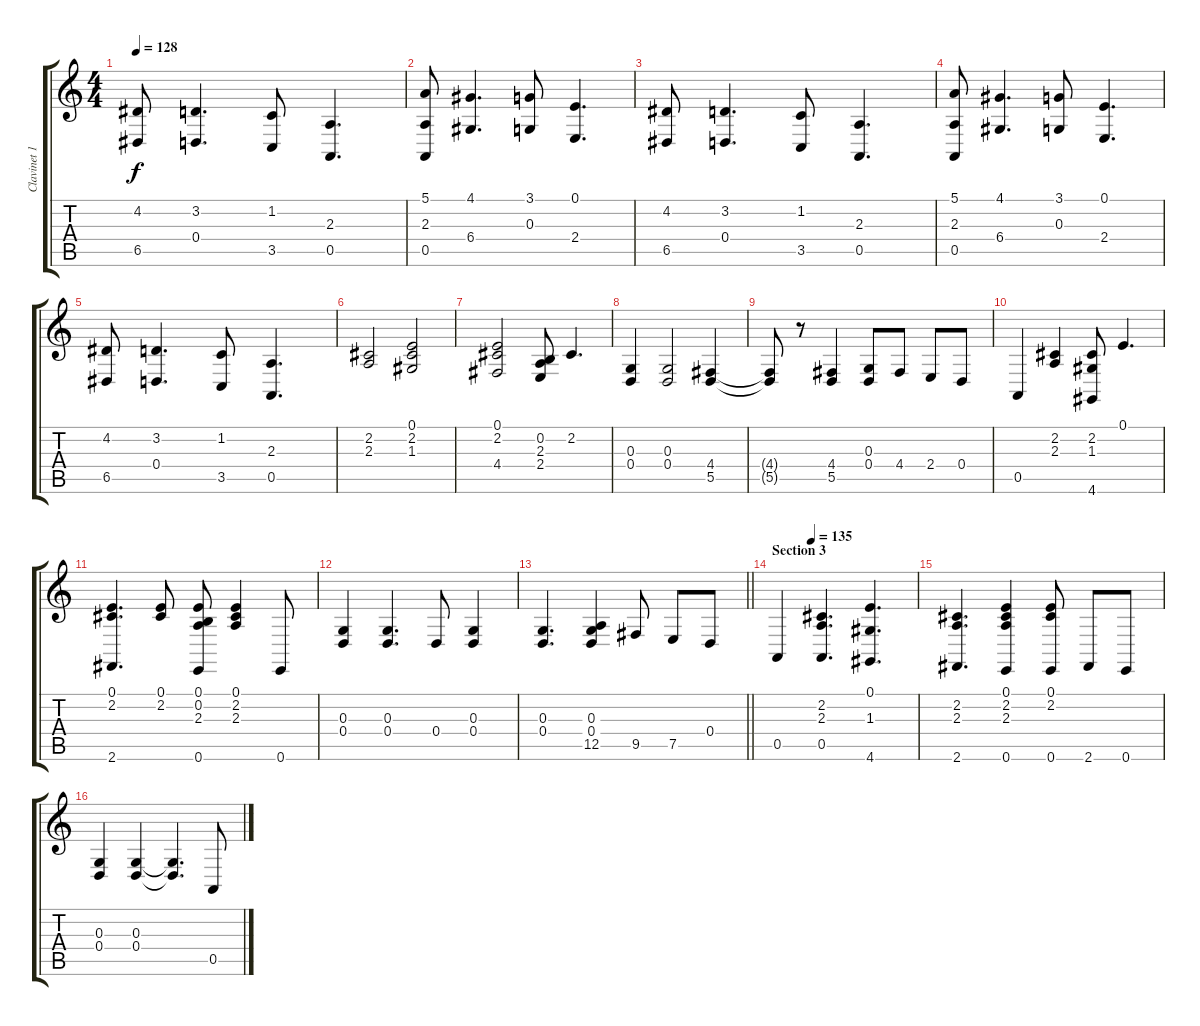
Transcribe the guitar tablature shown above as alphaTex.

\track ("Clavinet 1" "Clavinet 1") {instrument clavinet}
\staff {score tabs}
\tuning (E4 B3 G3 D3 A2 E2) {hide}
\ts (4 4)
\tempo 128
\clef g2
\ks c
(4.2 6.5).8{dy f} (3.2 0.4).4{d} (1.2 3.5).8 (2.3 0.5).4{d} |
(5.1 2.3 0.5).8 (4.1 6.4).4{d} (3.1 0.3).8 (0.1 2.4).4{d} |
(4.2 6.5).8 (3.2 0.4).4{d} (1.2 3.5).8 (2.3 0.5).4{d} |
(5.1 2.3 0.5).8 (4.1 6.4).4{d} (3.1 0.3).8 (0.1 2.4).4{d} |
(4.2 6.5).8 (3.2 0.4).4{d} (1.2 3.5).8 (2.3 0.5).4{d} |
(2.2 2.3).2 (0.1 2.2 1.3).2 |
(0.1 2.2 4.4).2 (0.2 2.3 2.4).8 2.2.4{d} |
(0.3 0.4).4 (0.3 0.4).2 (4.4 5.5).4 |
(4.4{t} 5.5{t}).8 r.8 (4.4 5.5).4 (0.3 0.4).8 4.4.8 2.4.8 0.4.8 |
0.5.4 (2.2 2.3).4 (2.2 1.3 4.6).8 0.1.4{d} |
(0.1 2.2 2.6).4{d} (0.1 2.2).8 (0.1 0.2 2.3 0.6).8 (0.1 2.2 2.3).4 0.6.8 |
(0.3 0.4).4 (0.3 0.4).4{d} 0.4.8 (0.3 0.4).4 |
\barLineRight lightlight
(0.3 0.4).4{d} (0.3 0.4 12.5).4 9.5.8 7.5.8 0.4.8 |
\section ("" "Section 3")
\tempo (135 0.25)
0.5.4 (2.2 2.3 0.5).4{d} (0.1 1.3 4.6).4{d} |
(2.2 2.3 2.6).4{d} (0.1 2.2 2.3 0.6).4 (0.1 2.2 0.6).8 2.6.8 0.6.8 |
(0.3 0.4).4 (0.3 0.4).4 (0.3{t} 0.4{t}).4{d} 0.5.8
